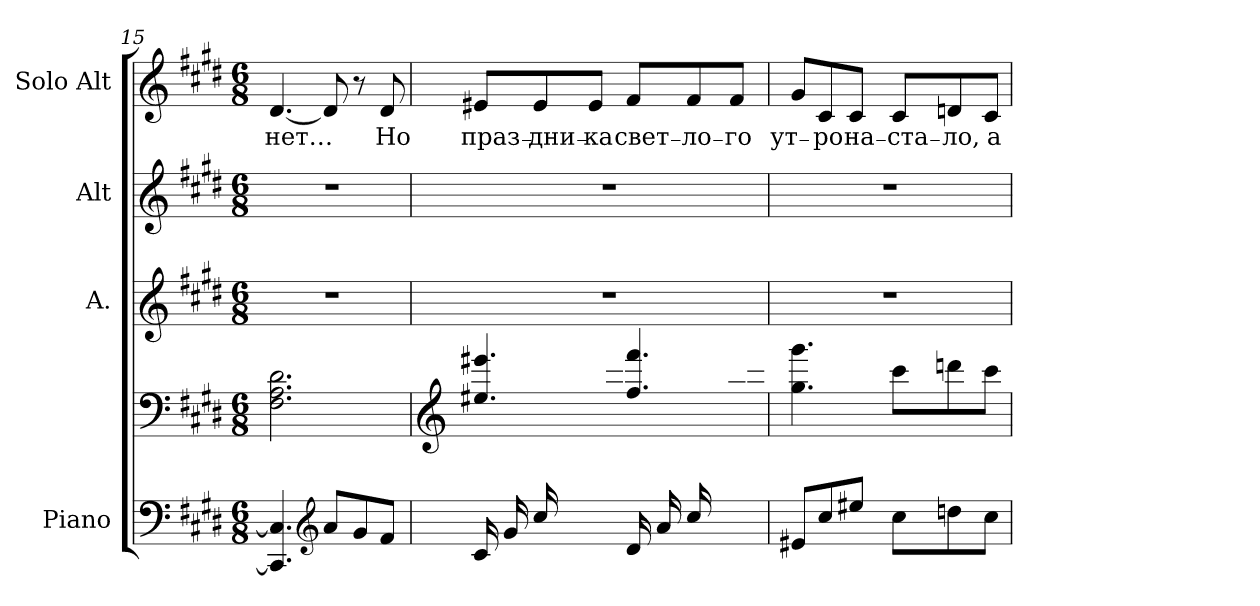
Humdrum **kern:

**kern	**kern	**kern	**kern	**kern	**text
*part4	*part4	*part3	*part2	*part1	*part1
*staff5	*staff4	*staff3	*staff2	*staff1	*staff1
*I"Piano	*	*I"A.	*I"Alt	*I"Solo Alt	*
*clefF4	*clefF4	*clefG2	*clefG2	*clefG2	*
*k[f#c#g#d#]	*k[f#c#g#d#]	*k[f#c#g#d#]	*k[f#c#g#d#]	*k[f#c#g#d#]	*
*c#:	*c#:	*c#:	*c#:	*c#:	*
*M6/8	*M6/8	*M6/8	*M6/8	*M6/8	*
=15	=15	=15	=15	=15	=15
!	!	!	!	!	!LO:LY:b
4.CC#/] 4.C#/]	2.F#\ 2.A\ 2.d#\	2.r	2.r	[4.d#/	нет…
*clefG2	*	*	*	*	*
8a/L	.	.	.	8d#/]	.
8g#/	.	.	.	8r	.
!	!	!	!	!	!LO:LY:b
8f#/J	.	.	.	8d#/	Но
!!LO:LB:g=z
=16	=16	=16	=16	=16	=16
*	*clefG2	*	*	*	*
*	*^	*	*	*	*
!	!	!	!	!	!	!LO:LY:b
16c#/LL	4.ee#X/ 4.eee#X/	8.ryy	2.r	2.r	8e#X/L	праз₋
16g#/	.	.	.	.	.	.
!	!	!	!	!	!	!LO:LY:b
16cc#/	.	.	.	.	8e#/	дни₋
8.ryy	.	16ee#X\	.	.	.	.
!	!	!	!	!	!	!LO:LY:b
.	.	16gg#\	.	.	8e#/J	ка
.	.	16ccc#\JJ	.	.	.	.
!	!	!	!	!	!	!LO:LY:b
16d#/LL	4.ff#/ 4.fff#/	8.ryy	.	.	8f#/L	свет₋
16a/	.	.	.	.	.	.
!	!	!	!	!	!	!LO:LY:b
16cc#/	.	.	.	.	8f#/	ло₋
8.ryy	.	16ff#\	.	.	.	.
!	!	!	!	!	!	!LO:LY:b
.	.	16aa\	.	.	8f#/J	го
.	.	16ccc#\JJ	.	.	.	.
*	*v	*v	*	*	*	*
=17	=17	=17	=17	=17	=17
*	*^	*	*	*	*
!	!	!	!	!	!	!LO:LY:b
*	*v	*v	*	*	*	*
8e#X/L	4.gg#\ 4.ggg#\	2.r	2.r	8g#/L	ут₋
!	!	!	!	!	!LO:LY:b
8cc#/	.	.	.	8c#/	ро
!	!	!	!	!	!LO:LY:b
8ee#X/J	.	.	.	8c#/J	на₋
!	!	!	!	!	!LO:LY:b
8cc#\L	8ccc#\L	.	.	8c#/L	ста₋
!	!	!	!	!	!LO:LY:b
8ddn\	8dddn\	.	.	8dn/	ло,
!	!	!	!	!	!LO:LY:b
8cc#\J	8ccc#\J	.	.	8c#/J	а
=	=	=	=	=	=
*-	*-	*-	*-	*-	*-
